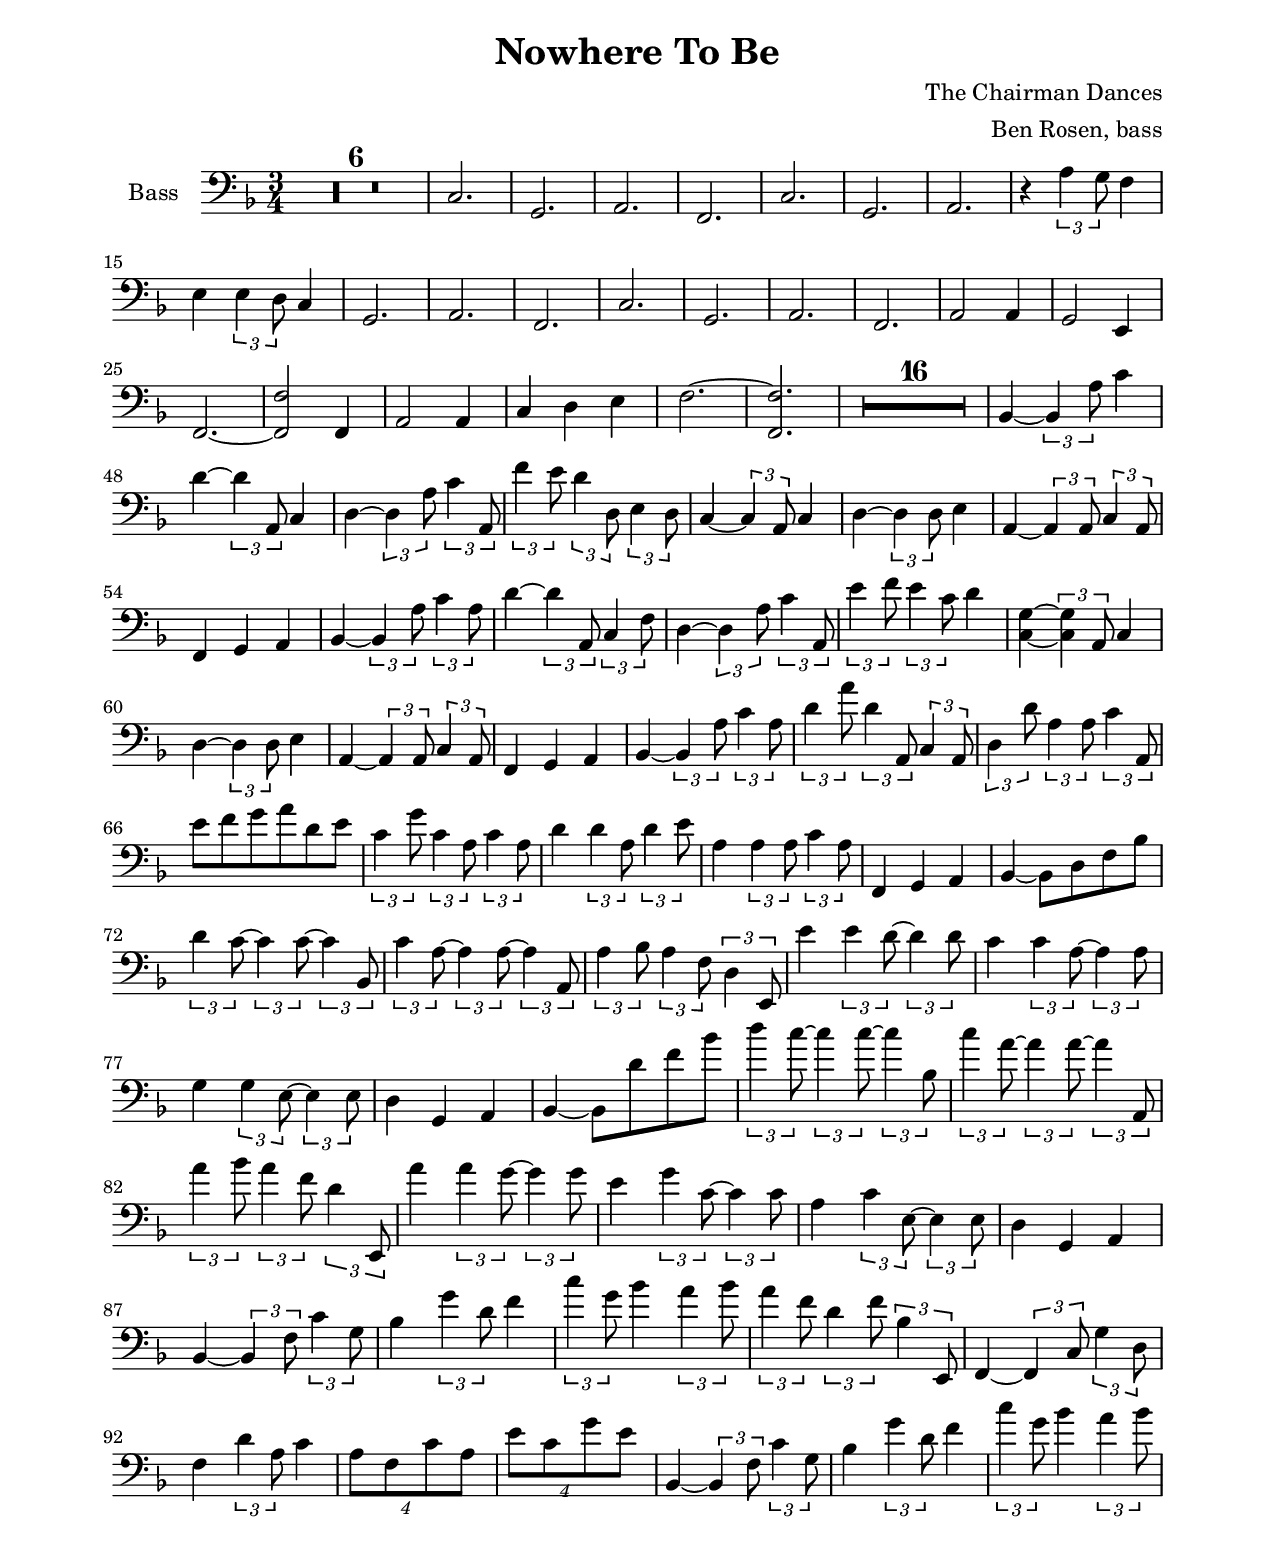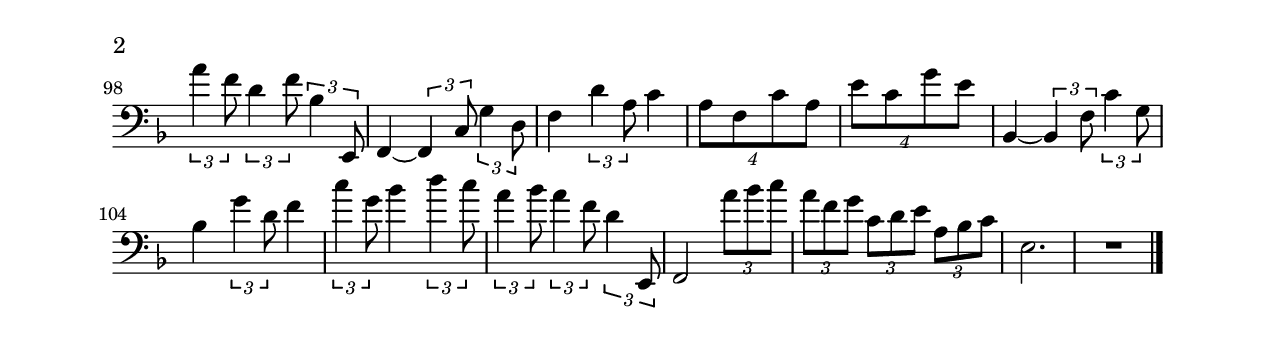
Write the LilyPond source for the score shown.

\version "2.24.0"

\include "settings.ily"

\header {
  title = "Nowhere To Be"
  composer = "The Chairman Dances"
  arranger = "Ben Rosen, bass"
}

music = \relative c {
  \clef "bass"
  \key f \major
  \time 3/4

  | R2. * 6

  | c2.
  | g2.
  | a2.
  | f2.

  | c'2.
  | g2.
  | a2.
  | r4 \tuplet 3/2 { a'4 g8 }

  | f4
  | e4 \tuplet 3/2 { e4 d8 }
  | c4
  | g2.

  | a2.
  | f2.
  | c'2.
  | g2.

  a2.
  f2.
  a2 a4
  g2 e4
  f2. ~
  <f f'>2 f4
  a2 a4
  c4 d4 e4
  f2. ~
  <f, f'>2.
  R1 * 12
  bf4 ~ \tuplet 3/2 {
    bf4 a'8 }
  c4
  d4 ~ \tuplet 3/2 {
    d4 a,8 }
  c4
  d4 ~ \tuplet 3/2 {
    d4 a'8 }
  \tuplet 3/2  {
    c4 a,8 }

  \tuplet 3/2  {
    f''4 e8 }
  \tuplet 3/2  {
    d4 d,8 }
  \tuplet 3/2  {
    e4 d8 }

  c4 ~ \tuplet 3/2 {
    c4 a8 }
  c4
  d4 ~ \tuplet 3/2 {
    d4 d8 }
  e4
  a,4 ~ \tuplet 3/2 {
    a4 a8 }
  \tuplet 3/2  {
    c4 a8 }

  f4 g4 a4
  bf4 ~ \tuplet 3/2 {
    bf4 a'8 }
  \tuplet 3/2  {
    c4 a8 }

  d4 ~ \tuplet 3/2 {
    d4 a,8 }
  \tuplet 3/2  {
    c4 f8 }

  d4 ~ \tuplet 3/2 {
    d4 a'8 }
  \tuplet 3/2  {
    c4 a,8 }

  \tuplet 3/2  {
    e''4 f8 }
  \tuplet 3/2  {
    e4 c8 }
  d4
  <c, g'>4 ~ ~ \tuplet 3/2 {
    <c g'>4 a8 }
  c4
  d4 ~ \tuplet 3/2 {
    d4 d8 }
  e4
  a,4 ~ \tuplet 3/2 {
    a4 a8 }
  \tuplet 3/2  {
    c4 a8 }

  f4 g4 a4
  bf4 ~ \tuplet 3/2 {
    bf4 a'8 }
  \tuplet 3/2  {
    c4 a8 }

  \tuplet 3/2  {
    d4 a'8 }
  \tuplet 3/2  {
    d,4 a,8 }
  \tuplet 3/2  {
    c4 a8 }

  \tuplet 3/2  {
    d4 d'8 }
  \tuplet 3/2  {
    a4 a8 }
  \tuplet 3/2  {
    c4 a,8 }

  e''8 f8 g8 a8 d,8 e8
  \tuplet 3/2  {
    c4 g'8 }
  \tuplet 3/2  {
    c,4 a8 }
  \tuplet 3/2  {
    c4 a8 }

  d4 \times 2/3 {
    d4 a8 }
  \times 2/3  {
    d4 e8 }

  a,4 \times 2/3 {
    a4 a8 }
  \times 2/3  {
    c4 a8 }

  f,4 g4 a4
  bf4 ~ bf8 d8 f8 bf8
  \times 2/3  {
    d4 c8 ~ }
  \times 2/3  {
    c4 c8 ~ }
  \times 2/3  {
    c4 bf,8 }

  \times 2/3  {
    c'4 a8 ~ }
  \times 2/3  {
    a4 a8 ~ }
  \times 2/3  {
    a4 a,8 }

  \times 2/3  {
    a'4 bf8 }
  \times 2/3  {
    a4 f8 }
  \times 2/3  {
    d4 e,8 }

  e''4 \times 2/3 {
    e4 d8 ~ }
  \times 2/3  {
    d4 d8 }

  c4 \times 2/3 {
    c4 a8 ~ }
  \times 2/3  {
    a4 a8 }

  g4 \times 2/3 {
    g4 e8 ~ }
  \times 2/3  {
    e4 e8 }

  d4 g,4 a4
  bf4 ~ bf8 d'8 f8 bf8
  \times 2/3  {
    d4 c8 ~ }
  \times 2/3  {
    c4 c8 ~ }
  \times 2/3  {
    c4 bf,8 }

  \times 2/3  {
    c'4 a8 ~ }
  \times 2/3  {
    a4 a8 ~ }
  \times 2/3  {
    a4 a,,8 }

  \times 2/3  {
    a''4 bf8 }
  \times 2/3  {
    a4 f8 }
  \times 2/3  {
    d4 e,,8 }

  a''4 \times 2/3 {
    a4 g8 ~ }
  \times 2/3  {
    g4 g8 }

  e4 \times 2/3 {
    g4 c,8 ~ }
  \times 2/3  {
    c4 c8 }

  a4 \times 2/3 {
    c4 e,8 ~ }
  \times 2/3  {
    e4 e8 }

  d4 g,4 a4
  bf4 ~ \times 2/3 {
    bf4 f'8 }
  \times 2/3  {
    c'4 g8 }

  bf4 \times 2/3 {
    g'4 d8 }
  f4
  \times 2/3  {
    c'4 g8 }
  bf4 \times 2/3 {
    a4 bf8 }

  \times 2/3  {
    a4 f8 }
  \times 2/3  {
    d4 f8 }
  \times 2/3  {
    bf,4 e,,8 }

  f4 ~ \times 2/3 {
    f4 c'8 }
  \times 2/3  {
    g'4 d8 }

  f4 \times 2/3 {
    d'4 a8 }
  c4
  \once \omit TupletBracket
  \times 6/4  {
    a8 f8 c'8 a8 }

  \once \omit TupletBracket
  \times 6/4  {
    e'8 c8 g'8 e8 }

  bf,4 ~ \times 2/3 {
    bf4 f'8 }
  \times 2/3  {
    c'4 g8 }

  bf4 \times 2/3 {
    g'4 d8 }
  f4
  \times 2/3  {
    c'4 g8 }
  bf4 \times 2/3 {
    a4 bf8 }

  \times 2/3  {
    a4 f8 }
  \times 2/3  {
    d4 f8 }
  \times 2/3  {
    bf,4 e,,8 }

  f4 ~ \times 2/3 {
    f4 c'8 }
  \times 2/3  {
    g'4 d8 }

  f4 \times 2/3 {
    d'4 a8 }
  c4
  \once \omit TupletBracket
  \times 6/4  {
    a8 f8 c'8 a8 }

  \once \omit TupletBracket
  \times 6/4  {
    e'8 c8 g'8 e8 }

  bf,4 ~ \times 2/3 {
    bf4 f'8 }
  \times 2/3  {
    c'4 g8 }

  bf4 \times 2/3 {
    g'4 d8 }
  f4
  \times 2/3  {
    c'4 g8 }
  bf4 \times 2/3 {
    d4 c8 }

  \times 2/3  {
    a4 bf8 }
  \times 2/3  {
    a4 f8 }
  \times 2/3  {
    d4 e,,8 }

  f2 \once \omit TupletBracket
  \times 2/3  {
    a''8 bf8 c8 }

  \once \omit TupletBracket
  \times 2/3  {
    a8 f8 g8 }
  \once \omit TupletBracket
  \times 2/3  {
    c,8 d8 e8 }
  \once \omit TupletBracket
  \times 2/3  {
    a,8 bf8 c8 }

  e,2.

  R2.

  \bar "|."
}

\score {
  \new Staff \with {
    instrumentName = "Bass"
    \numericTimeSignature
  } {
    \compressMMRests
    \music
  }
}
